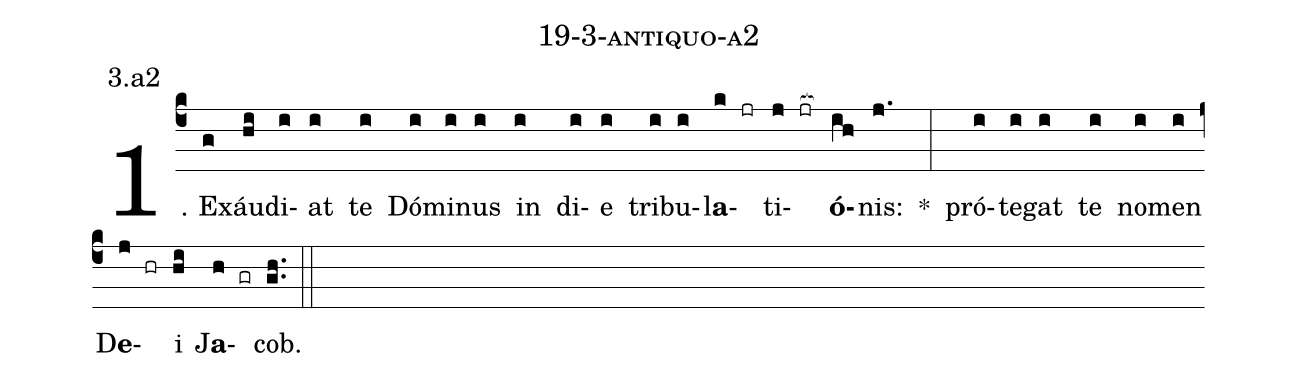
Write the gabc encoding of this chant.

name: 19-3-antiquo-a2;
annotation: 3.a2;
%%
(c4)1. Ex(g)áu(hi)di(i)at(i) te(i) Dó(i)mi(i)nus(i) in(i) di(i)e(i) tri(i)bu(i)l<b>a</b>(k jr)ti(j jr[ocb:1{])<b>ó</b>(ih[ocb:0}])nis:(j.) *(:) pró(i)te(i)gat(i) te(i) no(i)men(i) D<b>e</b>(j hr)i(hi) J<b>a</b>(h gr)cob.(gh..) (::)
